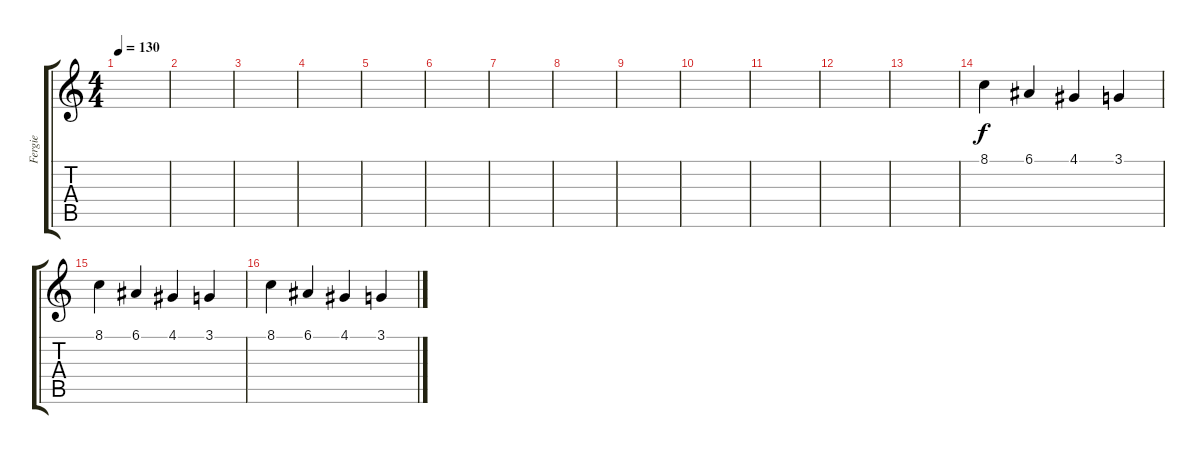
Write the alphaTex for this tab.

\track ("Fergie" "Fergie") {instrument choiraahs}
\staff {score tabs}
\tuning (E4 B3 G3 D3 A2 E2) {hide}
\ts (4 4)
\tempo 130
\clef g2
\ks c
|
|
|
|
|
|
|
|
|
|
|
|
|
8.1.4{instrument stringensemble1} 6.1.4 4.1.4 3.1.4 |
8.1.4 6.1.4 4.1.4 3.1.4 |
8.1.4 6.1.4 4.1.4 3.1.4
